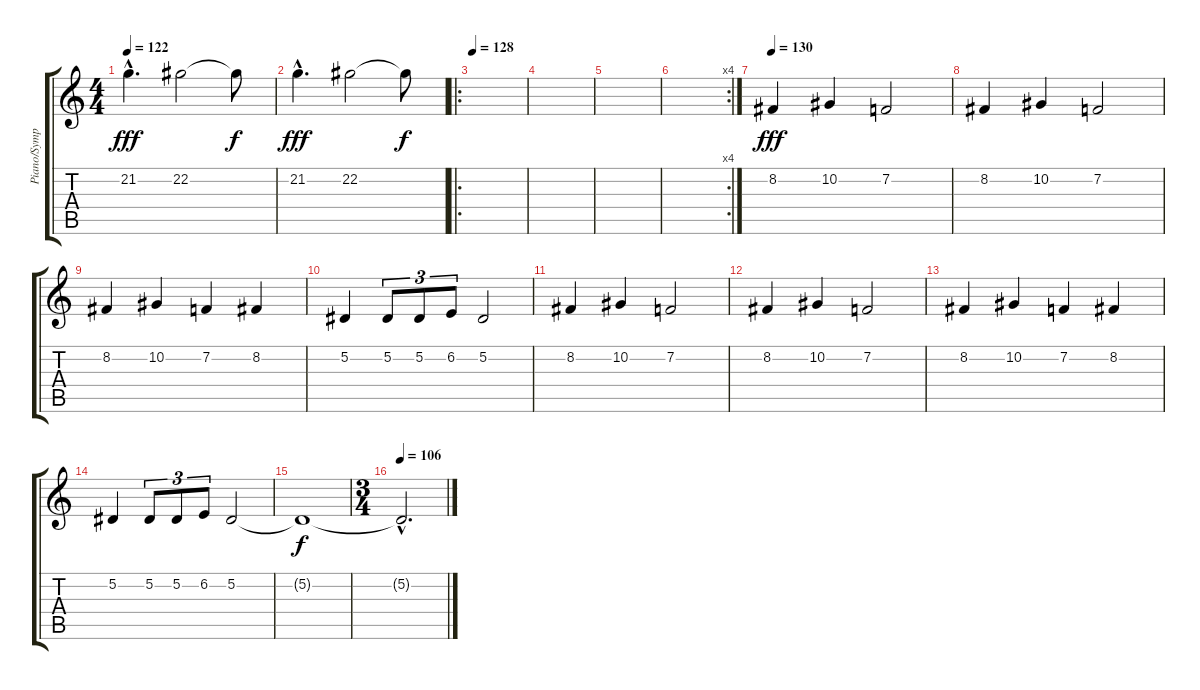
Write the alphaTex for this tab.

\track ("Piano/Symphony" "Piano/Symp") {instrument acousticgrandpiano}
\staff {score tabs}
\tuning (Eb4 Bb3 Gb3 Db3 Ab2 Eb2) {hide}
\ts (4 4)
\tempo 122
\clef g2
\ks c
21.2{hac}.4{d dy fff instrument stringensemble1} 22.2.2 22.2{t}.8{dy f} |
21.2{hac}.4{d dy fff instrument stringensemble1} 22.2.2 22.2{t}.8{dy f} |
\ro
\tempo 128
|
|
|
\rc 4
|
\tempo 130
8.2.4{dy fff instrument stringensemble1} 10.2.4 7.2.2 |
8.2.4{instrument stringensemble1} 10.2.4 7.2.2 |
8.2.4{instrument stringensemble1} 10.2.4 7.2.4 8.2.4 |
5.2.4{instrument stringensemble1} 5.2.8{tu (3 2)} 5.2.8{tu (3 2)} 6.2.8{tu (3 2)} 5.2.2 |
8.2.4{instrument stringensemble1} 10.2.4 7.2.2 |
8.2.4{instrument stringensemble1} 10.2.4 7.2.2 |
8.2.4{instrument stringensemble1} 10.2.4 7.2.4 8.2.4 |
5.2.4{instrument stringensemble1} 5.2.8{tu (3 2)} 5.2.8{tu (3 2)} 6.2.8{tu (3 2)} 5.2.2 |
5.2{t}.1{dy f} |
\ts (3 4)
\tempo 106
5.2{hac t}.2{d}
